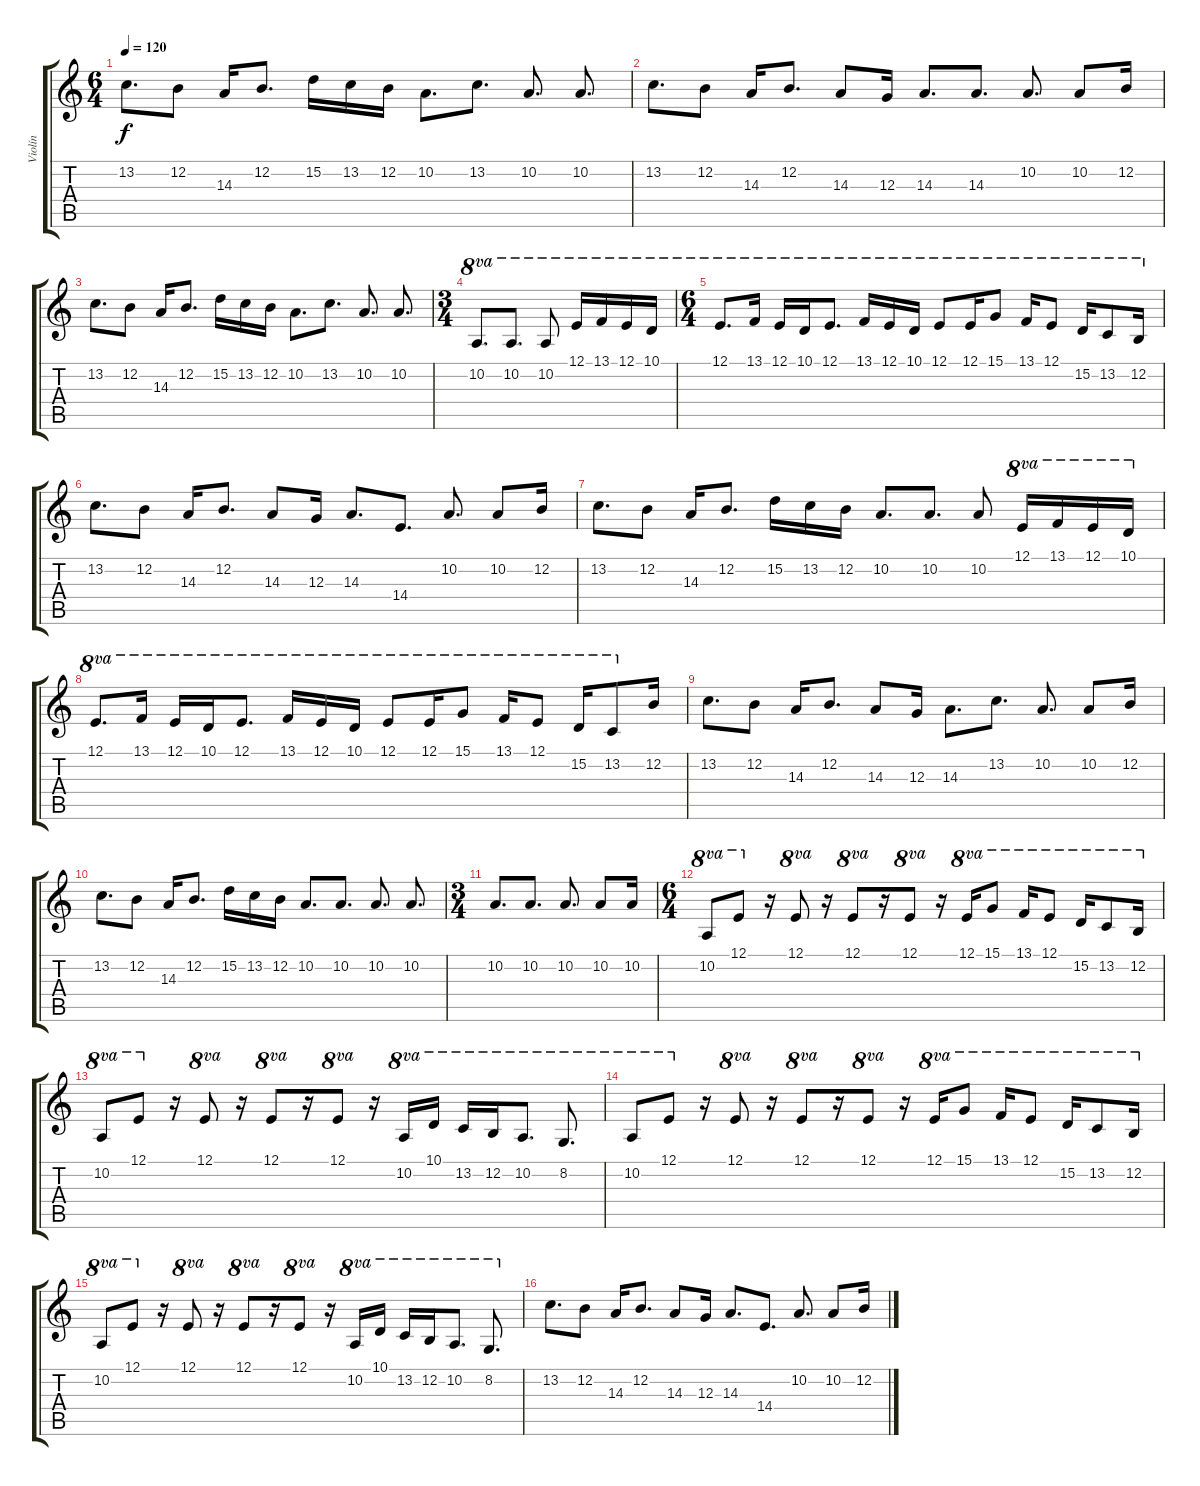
\track ("Violín" "Violín") {instrument violin}
\staff {score tabs}
\tuning (E4 B3 G3 D3 A2 E2) {hide}
\ts (6 4)
\tempo 120
\clef g2
\ks c
13.2.8{d dy f} 12.2.8 14.3.16 12.2.8{d} 15.2.16 13.2.16 12.2.16 10.2.8{d} 13.2.8{d} 10.2.8{d} 10.2.8{d} |
13.2.8{d} 12.2.8 14.3.16 12.2.8{d} 14.3.8 12.3.16 14.3.8{d} 14.3.8{d} 10.2.8{d} 10.2.8 12.2.16 |
13.2.8{d} 12.2.8 14.3.16 12.2.8{d} 15.2.16 13.2.16 12.2.16 10.2.8{d} 13.2.8{d} 10.2.8{d} 10.2.8{d} |
\ts (3 4)
10.2.8{d ot 8va} 10.2.8{d ot 8va} 10.2.8{ot 8va} 12.1.16{ot 8va} 13.1.16{ot 8va} 12.1.16{ot 8va} 10.1.16{ot 8va} |
\ts (6 4)
12.1.8{d ot 8va} 13.1.16{ot 8va} 12.1.16{ot 8va} 10.1.16{ot 8va} 12.1.8{d ot 8va} 13.1.16{ot 8va} 12.1.16{ot 8va} 10.1.16{ot 8va} 12.1.8{ot 8va} 12.1.16{ot 8va} 15.1.8{ot 8va} 13.1.16{ot 8va} 12.1.8{ot 8va} 15.2.16{ot 8va} 13.2.8{ot 8va} 12.2.16{ot 8va} |
13.2.8{d} 12.2.8 14.3.16 12.2.8{d} 14.3.8 12.3.16 14.3.8{d} 14.4.8{d} 10.2.8{d} 10.2.8 12.2.16 |
13.2.8{d} 12.2.8 14.3.16 12.2.8{d} 15.2.16 13.2.16 12.2.16 10.2.8{d} 10.2.8{d} 10.2.8 12.1.16{ot 8va} 13.1.16{ot 8va} 12.1.16{ot 8va} 10.1.16{ot 8va} |
12.1.8{d ot 8va} 13.1.16{ot 8va} 12.1.16{ot 8va} 10.1.16{ot 8va} 12.1.8{d ot 8va} 13.1.16{ot 8va} 12.1.16{ot 8va} 10.1.16{ot 8va} 12.1.8{ot 8va} 12.1.16{ot 8va} 15.1.8{ot 8va} 13.1.16{ot 8va} 12.1.8{ot 8va} 15.2.16{ot 8va} 13.2.8{ot 8va} 12.2.16 |
13.2.8{d} 12.2.8 14.3.16 12.2.8{d} 14.3.8 12.3.16 14.3.8{d} 13.2.8{d} 10.2.8{d} 10.2.8 12.2.16 |
13.2.8{d} 12.2.8 14.3.16 12.2.8{d} 15.2.16 13.2.16 12.2.16 10.2.8{d} 10.2.8{d} 10.2.8{d} 10.2.8{d} |
\ts (3 4)
10.2.8{d} 10.2.8{d} 10.2.8{d} 10.2.8 10.2.16 |
\ts (6 4)
10.2.8{ot 8va} 12.1.8{ot 8va} r.16 12.1.8{ot 8va} r.16 12.1.8{ot 8va} r.16 12.1.8{ot 8va} r.16 12.1.16{ot 8va} 15.1.8{ot 8va} 13.1.16{ot 8va} 12.1.8{ot 8va} 15.2.16{ot 8va} 13.2.8{ot 8va} 12.2.16{ot 8va} |
10.2.8{ot 8va} 12.1.8{ot 8va} r.16 12.1.8{ot 8va} r.16 12.1.8{ot 8va} r.16 12.1.8{ot 8va} r.16 10.2.16{ot 8va} 10.1.16{ot 8va} 13.2.16{ot 8va} 12.2.16{ot 8va} 10.2.8{d ot 8va} 8.2.8{d ot 8va} |
10.2.8{ot 8va} 12.1.8{ot 8va} r.16 12.1.8{ot 8va} r.16 12.1.8{ot 8va} r.16 12.1.8{ot 8va} r.16 12.1.16{ot 8va} 15.1.8{ot 8va} 13.1.16{ot 8va} 12.1.8{ot 8va} 15.2.16{ot 8va} 13.2.8{ot 8va} 12.2.16{ot 8va} |
10.2.8{ot 8va} 12.1.8{ot 8va} r.16 12.1.8{ot 8va} r.16 12.1.8{ot 8va} r.16 12.1.8{ot 8va} r.16 10.2.16{ot 8va} 10.1.16{ot 8va} 13.2.16{ot 8va} 12.2.16{ot 8va} 10.2.8{d ot 8va} 8.2.8{d ot 8va} |
13.2.8{d} 12.2.8 14.3.16 12.2.8{d} 14.3.8 12.3.16 14.3.8{d} 14.4.8{d} 10.2.8{d} 10.2.8 12.2.16
